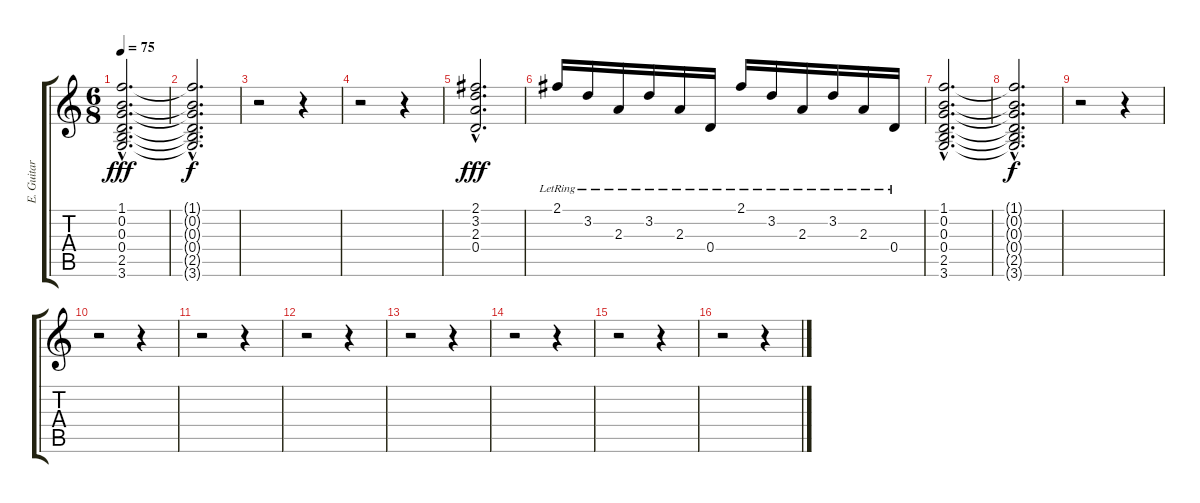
\track ("E. Guitar (Clean Left)" "E. Guitar ") {instrument electricguitarclean}
\staff {score tabs}
\tuning (E4 B3 G3 D3 A2 E2) {hide}
\ts (6 8)
\tempo 75
\clef g2
\ks c
(1.1{hac} 0.2{hac} 0.3{hac} 0.4{hac} 2.5{hac} 3.6{hac}).2{d dy fff} |
(1.1{hac t} 0.2{hac t} 0.3{hac t} 0.4{hac t} 2.5{hac t} 3.6{hac t}).2{d dy f} |
r.2 r.4 |
r.2 r.4 |
(2.1{hac} 3.2{hac} 2.3{hac} 0.4{hac}).2{d dy fff} |
2.1{lr}.16 3.2{lr}.16 2.3{lr}.16 3.2{lr}.16 2.3{lr}.16 0.4{lr}.16 2.1{lr}.16 3.2{lr}.16 2.3{lr}.16 3.2{lr}.16 2.3{lr}.16 0.4{lr}.16 |
(1.1{hac} 0.2{hac} 0.3{hac} 0.4{hac} 2.5{hac} 3.6{hac}).2{d} |
(1.1{hac t} 0.2{hac t} 0.3{hac t} 0.4{hac t} 2.5{hac t} 3.6{hac t}).2{d dy f} |
r.2 r.4 |
r.2 r.4 |
r.2 r.4 |
r.2 r.4 |
r.2 r.4 |
r.2 r.4 |
r.2 r.4 |
r.2 r.4
